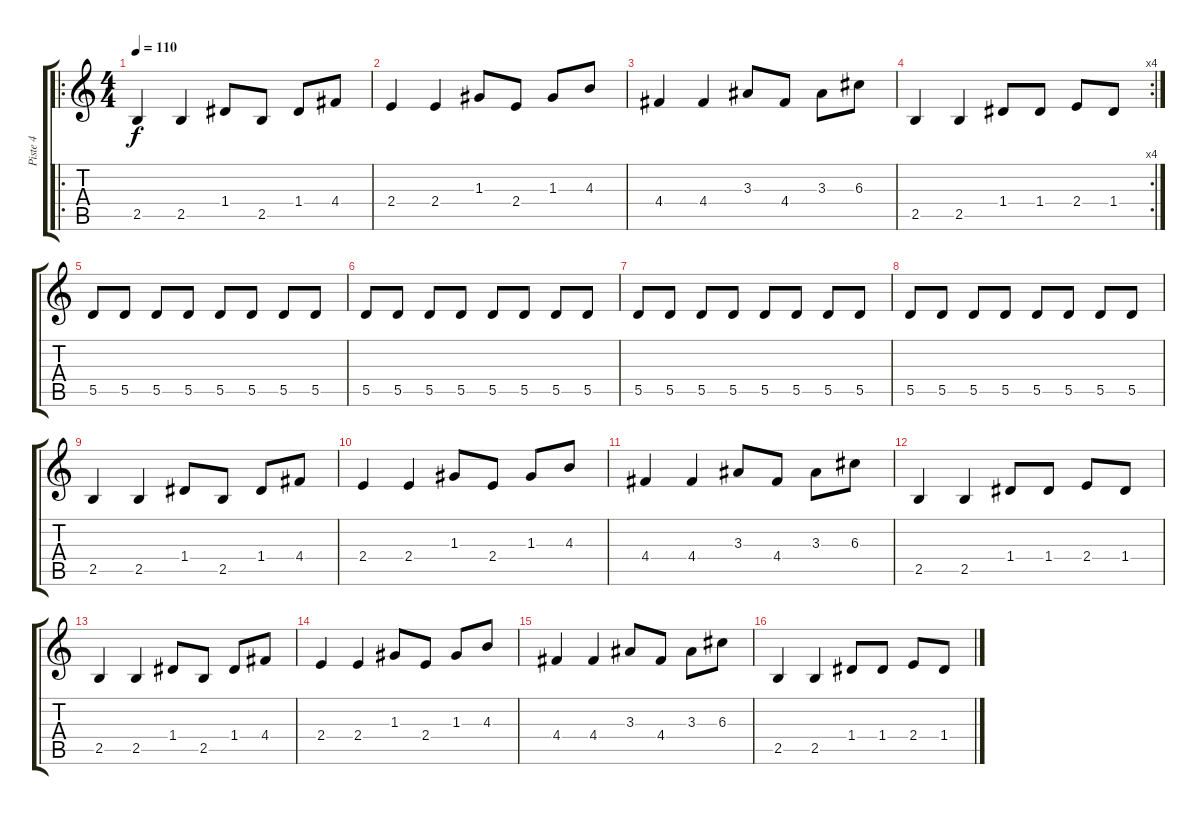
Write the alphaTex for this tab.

\track ("Piste 4" "Piste 4") {instrument electricbassfinger}
\staff {score tabs}
\tuning (E4 B3 G3 D3 A2 E2) {hide}
\ro
\ts (4 4)
\tempo 110
\clef g2
\ks c
2.5.4{dy f} 2.5.4 1.4.8 2.5.8 1.4.8 4.4.8 |
2.4.4 2.4.4 1.3.8 2.4.8 1.3.8 4.3.8 |
4.4.4 4.4.4 3.3.8 4.4.8 3.3.8 6.3.8 |
\rc 4
2.5.4 2.5.4 1.4.8 1.4.8 2.4.8 1.4.8 |
5.5.8 5.5.8 5.5.8 5.5.8 5.5.8 5.5.8 5.5.8 5.5.8 |
5.5.8 5.5.8 5.5.8 5.5.8 5.5.8 5.5.8 5.5.8 5.5.8 |
5.5.8 5.5.8 5.5.8 5.5.8 5.5.8 5.5.8 5.5.8 5.5.8 |
5.5.8 5.5.8 5.5.8 5.5.8 5.5.8 5.5.8 5.5.8 5.5.8 |
2.5.4 2.5.4 1.4.8 2.5.8 1.4.8 4.4.8 |
2.4.4 2.4.4 1.3.8 2.4.8 1.3.8 4.3.8 |
4.4.4 4.4.4 3.3.8 4.4.8 3.3.8 6.3.8 |
2.5.4 2.5.4 1.4.8 1.4.8 2.4.8 1.4.8 |
2.5.4 2.5.4 1.4.8 2.5.8 1.4.8 4.4.8 |
2.4.4 2.4.4 1.3.8 2.4.8 1.3.8 4.3.8 |
4.4.4 4.4.4 3.3.8 4.4.8 3.3.8 6.3.8 |
2.5.4 2.5.4 1.4.8 1.4.8 2.4.8 1.4.8
